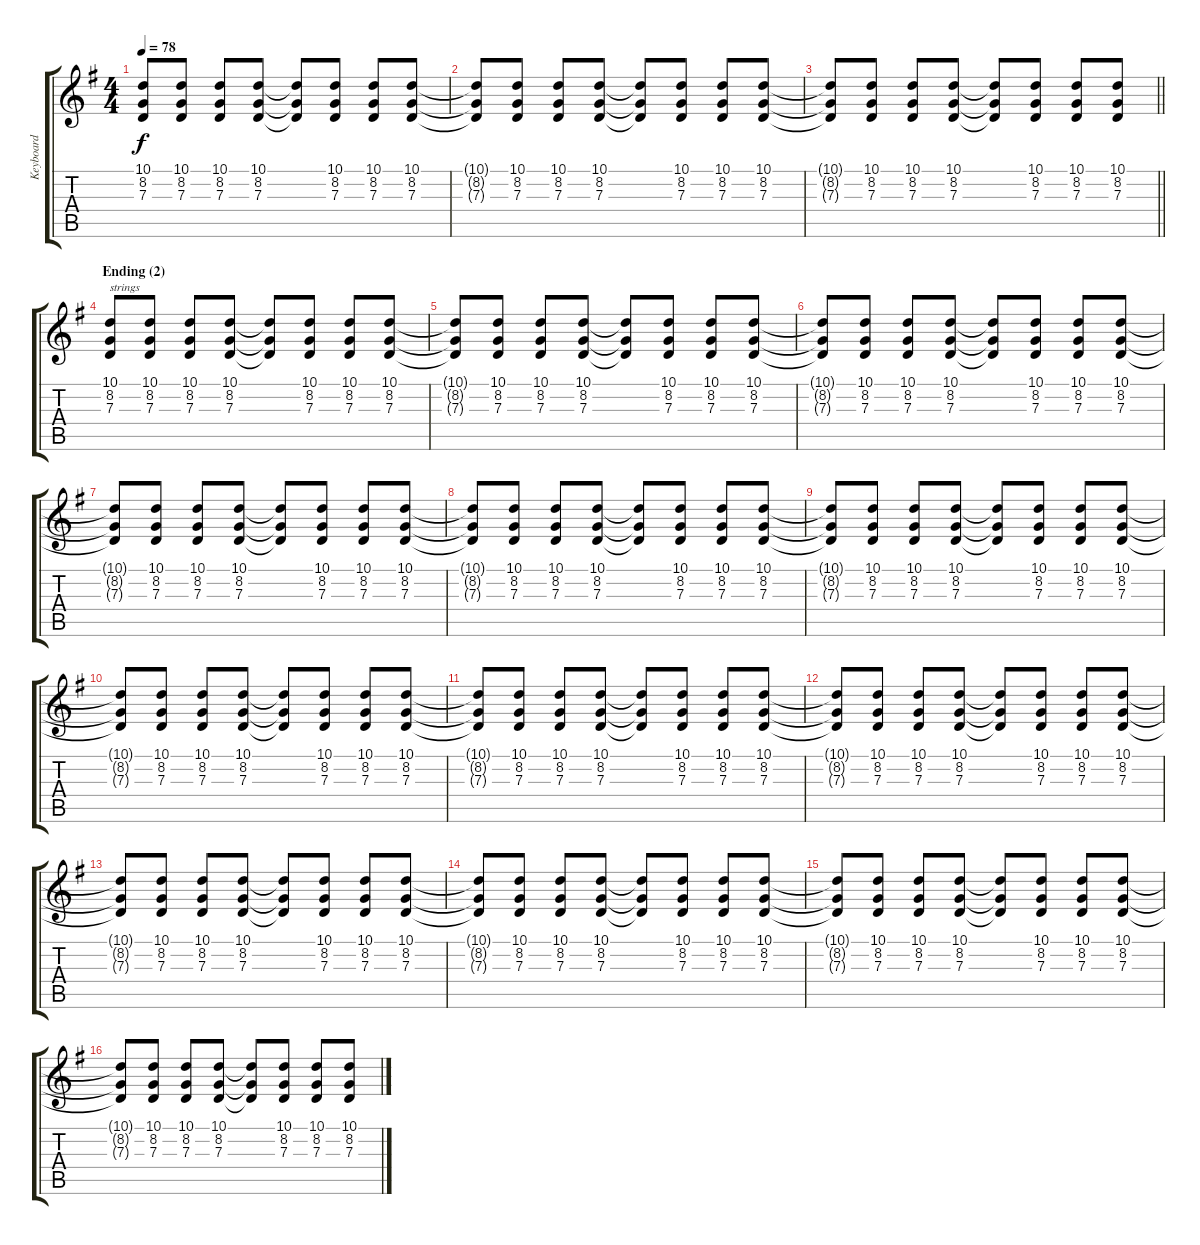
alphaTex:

\track ("Keyboard" "Keyboard") {instrument stringensemble1}
\staff {score tabs}
\tuning (E4 B3 G3 D3 A2 E2) {hide}
\ts (4 4)
\tempo 78
\clef g2
\ks g
(10.1{t} 8.2{t} 7.3{t}).8{dy f} (10.1 8.2 7.3).8 (10.1 8.2 7.3).8 (10.1 8.2 7.3).8 (10.1{t} 8.2{t} 7.3{t}).8 (10.1 8.2 7.3).8 (10.1 8.2 7.3).8 (10.1 8.2 7.3).8 |
(10.1{t} 8.2{t} 7.3{t}).8 (10.1 8.2 7.3).8 (10.1 8.2 7.3).8 (10.1 8.2 7.3).8 (10.1{t} 8.2{t} 7.3{t}).8 (10.1 8.2 7.3).8 (10.1 8.2 7.3).8 (10.1 8.2 7.3).8 |
\barLineRight lightlight
(10.1{t} 8.2{t} 7.3{t}).8 (10.1 8.2 7.3).8 (10.1 8.2 7.3).8 (10.1 8.2 7.3).8 (10.1{t} 8.2{t} 7.3{t}).8 (10.1 8.2 7.3).8 (10.1 8.2 7.3).8 (10.1 8.2 7.3).8 |
\section ("" "Ending (2)")
(10.1 8.2 7.3).8{txt "strings" instrument stringensemble1} (10.1 8.2 7.3).8 (10.1 8.2 7.3).8 (10.1 8.2 7.3).8 (10.1{t} 8.2{t} 7.3{t}).8 (10.1 8.2 7.3).8 (10.1 8.2 7.3).8 (10.1 8.2 7.3).8 |
(10.1{t} 8.2{t} 7.3{t}).8 (10.1 8.2 7.3).8 (10.1 8.2 7.3).8 (10.1 8.2 7.3).8 (10.1{t} 8.2{t} 7.3{t}).8 (10.1 8.2 7.3).8 (10.1 8.2 7.3).8 (10.1 8.2 7.3).8 |
(10.1{t} 8.2{t} 7.3{t}).8 (10.1 8.2 7.3).8 (10.1 8.2 7.3).8 (10.1 8.2 7.3).8 (10.1{t} 8.2{t} 7.3{t}).8 (10.1 8.2 7.3).8 (10.1 8.2 7.3).8 (10.1 8.2 7.3).8 |
(10.1{t} 8.2{t} 7.3{t}).8 (10.1 8.2 7.3).8 (10.1 8.2 7.3).8 (10.1 8.2 7.3).8 (10.1{t} 8.2{t} 7.3{t}).8 (10.1 8.2 7.3).8 (10.1 8.2 7.3).8 (10.1 8.2 7.3).8 |
(10.1{t} 8.2{t} 7.3{t}).8 (10.1 8.2 7.3).8 (10.1 8.2 7.3).8 (10.1 8.2 7.3).8 (10.1{t} 8.2{t} 7.3{t}).8 (10.1 8.2 7.3).8 (10.1 8.2 7.3).8 (10.1 8.2 7.3).8 |
(10.1{t} 8.2{t} 7.3{t}).8 (10.1 8.2 7.3).8 (10.1 8.2 7.3).8 (10.1 8.2 7.3).8 (10.1{t} 8.2{t} 7.3{t}).8 (10.1 8.2 7.3).8 (10.1 8.2 7.3).8 (10.1 8.2 7.3).8 |
(10.1{t} 8.2{t} 7.3{t}).8 (10.1 8.2 7.3).8 (10.1 8.2 7.3).8 (10.1 8.2 7.3).8 (10.1{t} 8.2{t} 7.3{t}).8 (10.1 8.2 7.3).8 (10.1 8.2 7.3).8 (10.1 8.2 7.3).8 |
(10.1{t} 8.2{t} 7.3{t}).8 (10.1 8.2 7.3).8 (10.1 8.2 7.3).8 (10.1 8.2 7.3).8 (10.1{t} 8.2{t} 7.3{t}).8 (10.1 8.2 7.3).8 (10.1 8.2 7.3).8 (10.1 8.2 7.3).8 |
(10.1{t} 8.2{t} 7.3{t}).8 (10.1 8.2 7.3).8 (10.1 8.2 7.3).8 (10.1 8.2 7.3).8 (10.1{t} 8.2{t} 7.3{t}).8 (10.1 8.2 7.3).8 (10.1 8.2 7.3).8 (10.1 8.2 7.3).8 |
(10.1{t} 8.2{t} 7.3{t}).8 (10.1 8.2 7.3).8 (10.1 8.2 7.3).8 (10.1 8.2 7.3).8 (10.1{t} 8.2{t} 7.3{t}).8 (10.1 8.2 7.3).8 (10.1 8.2 7.3).8 (10.1 8.2 7.3).8 |
(10.1{t} 8.2{t} 7.3{t}).8 (10.1 8.2 7.3).8 (10.1 8.2 7.3).8 (10.1 8.2 7.3).8 (10.1{t} 8.2{t} 7.3{t}).8 (10.1 8.2 7.3).8 (10.1 8.2 7.3).8 (10.1 8.2 7.3).8 |
(10.1{t} 8.2{t} 7.3{t}).8 (10.1 8.2 7.3).8 (10.1 8.2 7.3).8 (10.1 8.2 7.3).8 (10.1{t} 8.2{t} 7.3{t}).8 (10.1 8.2 7.3).8 (10.1 8.2 7.3).8 (10.1 8.2 7.3).8 |
(10.1{t} 8.2{t} 7.3{t}).8 (10.1 8.2 7.3).8 (10.1 8.2 7.3).8 (10.1 8.2 7.3).8 (10.1{t} 8.2{t} 7.3{t}).8 (10.1 8.2 7.3).8 (10.1 8.2 7.3).8 (10.1 8.2 7.3).8
